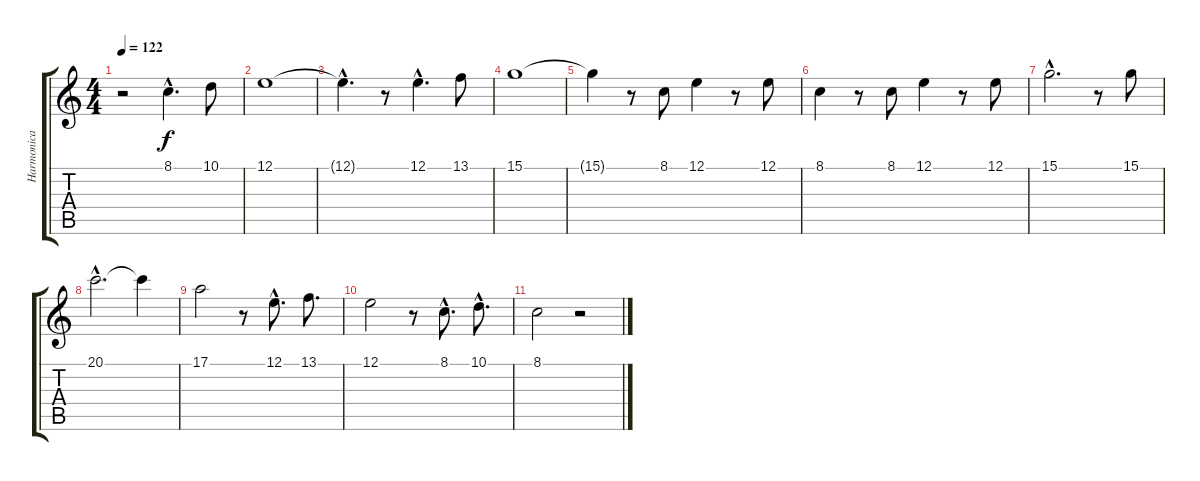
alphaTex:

\track ("Harmonica" "Harmonica") {instrument harmonica}
\staff {score tabs}
\tuning (E4 B3 G3 D3 A2 E2) {hide}
\ts (4 4)
\tempo 122
\clef g2
\ks c
r.2{dy f} 8.1{hac}.4{d} 10.1.8 |
12.1.1 |
12.1{hac t}.4{d} r.8 12.1{hac}.4{d} 13.1.8 |
15.1.1 |
15.1{t}.4 r.8 8.1.8 12.1.4 r.8 12.1.8 |
8.1.4 r.8 8.1.8 12.1.4 r.8 12.1.8 |
15.1{hac}.2{d} r.8 15.1.8 |
20.1{hac}.2{d} 20.1{t}.4 |
17.1.2 r.8 12.1{hac}.8{d} 13.1.8{d} |
12.1.2 r.8 8.1{hac}.8{d} 10.1{hac}.8{d} |
8.1.2 r.2
